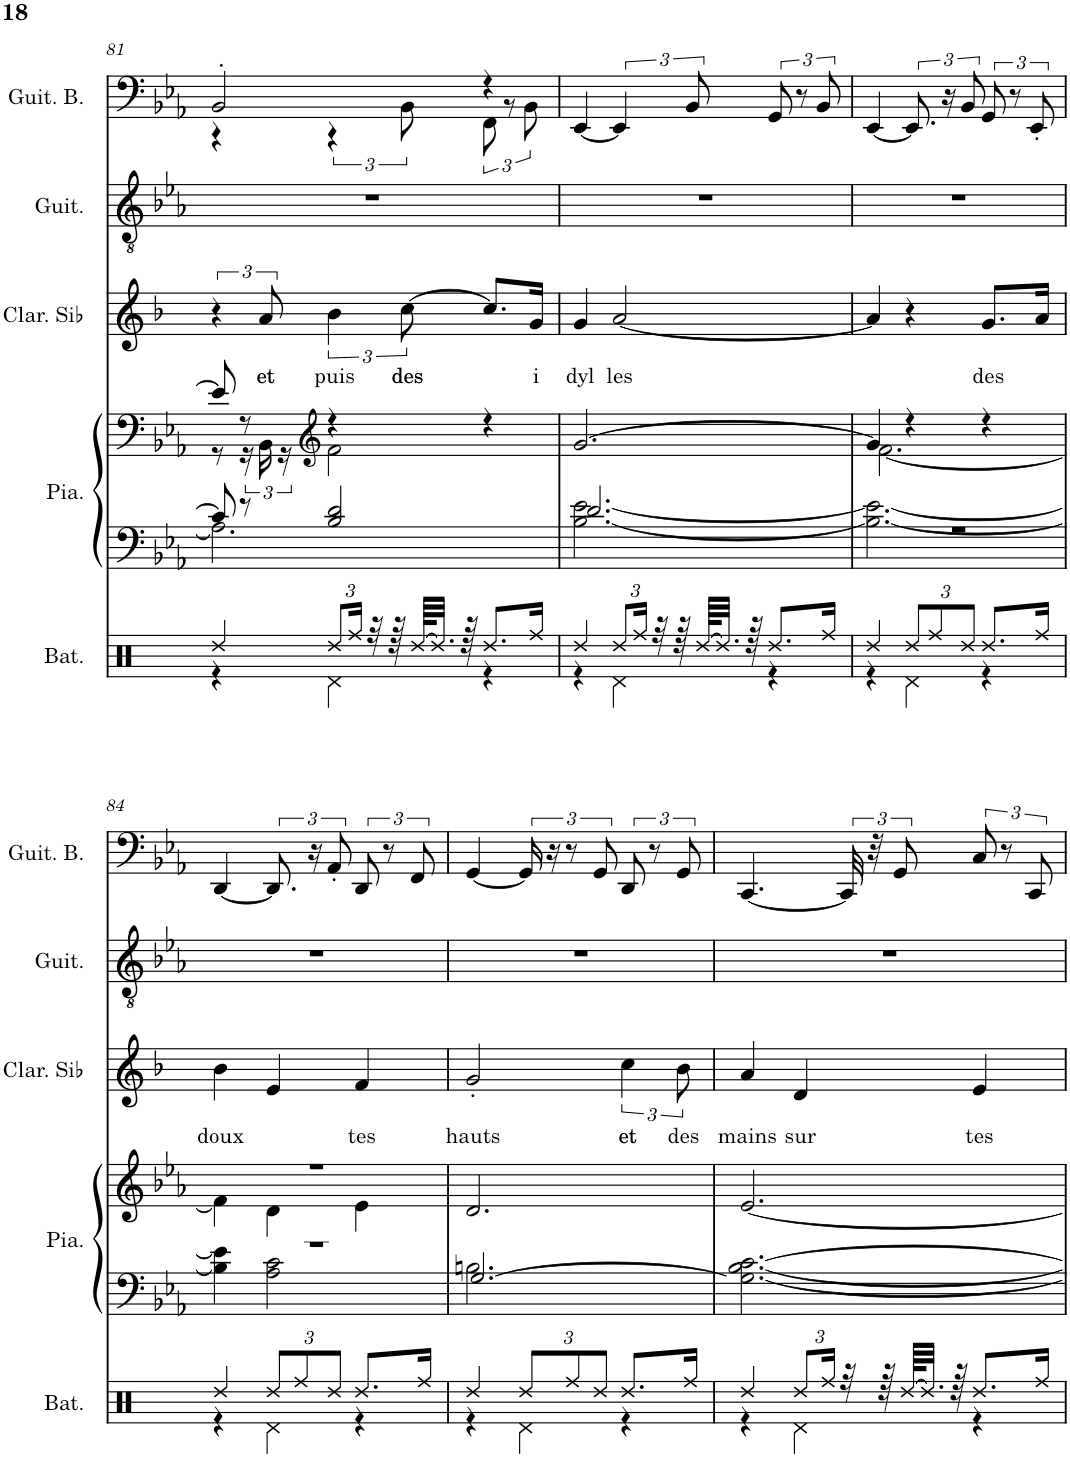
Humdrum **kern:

**kern	**kern	**kern	**kern	**text	**kern	**kern
*part5	*part4	*part4	*part3	*part3	*part2	*part1
*staff6	*staff5	*staff4	*staff3	*staff3	*staff2	*staff1
*I"Batterie	*I"Piano	*	*I"Clarinette en Sib	*	*I"Guitare classique	*I"Guitare Basse
*I'Bat.	*I'Pia.	*	*I'Clar. Sib	*	*I'Guit.	*I'Guit. B.
!!LO:PB:g=z
*clefX	*clefF4	*clefF4	*clefG2	*	*clefGv2	*clefF4
*	*	*	*Trd1c2	*	*	*Trd7c12
*k[]	*k[b-e-a-]	*k[b-e-a-]	*k[b-]	*	*k[b-e-a-]	*k[b-e-a-]
*M3/4	*M3/4	*M3/4	*M3/4	*	*M3/4	*M3/4
=81	=81	=81	=81	=81	=81	=81
*^	*^	*^	*	*	*	*^
4Rdd/	4r	8c/]	2.A-\]	8e-/]	8r	6r	.	2.r	2BB-'/	4r
.	.	8r	.	8r	24r	.	.	.	.	.
!	!	!	!	!	!	!	!LO:LY:b	!	!	!
.	.	.	.	.	24BB-\	12a/	et	.	.	.
.	.	.	.	.	24r	.	.	.	.	.
*	*	*	*	*clefG2	*	*	*	*	*	*
*Xbrackettup	*	*	*	*	*	*	*	*	*	*
!	!	!	!	!	!	!	!LO:LY:b	!	!	!
12Rdd/L	4Rd\	2B-/ 2d/	.	4r	2f\	6b-\	puis	.	.	6r
24Rff/Jk	.	.	.	.	.	.	.	.	.	.
32r	.	.	.	.	.	.	.	.	.	.
64r	.	.	.	.	.	.	.	.	.	.
!	!	!	!	!	!	!	!LO:LY:b	!	!	!
.	.	.	.	.	.	[12cc\	des	.	.	12BB-\
[64Rdd/KLLL	.	.	.	.	.	.	.	.	.	.
32.Rdd/JJJ]	.	.	.	.	.	.	.	.	.	.
64r	.	.	.	.	.	.	.	.	.	.
8.Rdd/L	4r	.	.	4r	.	8.cc/L]	.	.	4r	12FF\
.	.	.	.	.	.	.	.	.	.	12r
.	.	.	.	.	.	.	.	.	.	12BB-\
!	!	!	!	!	!	!	!LO:LY:b	!	!	!
16Rff/Jk	.	.	.	.	.	16g/Jk	i	.	.	.
*	*	*	*	*v	*v	*	*	*	*v	*v
=82	=82	=82	=82	=82	=82	=82	=82	=82
!	!	!	!	!	!	!LO:LY:b	!	!
4Rdd/	4r	2.d/	[2.B-\ [2.e-\	[2.g/	4g/	dyl	2.r	[4EE-/
!	!	!	!	!	!	!LO:LY:b	!	!
12Rdd/L	4Rd\	.	.	.	[2a/	les	.	6EE-/]
24Rff/Jk	.	.	.	.	.	.	.	.
32r	.	.	.	.	.	.	.	.
64r	.	.	.	.	.	.	.	.
.	.	.	.	.	.	.	.	12BB-/
[64Rdd/KLLL	.	.	.	.	.	.	.	.
32.Rdd/JJJ]	.	.	.	.	.	.	.	.
64r	.	.	.	.	.	.	.	.
8.Rdd/L	4r	.	.	.	.	.	.	12GG/
.	.	.	.	.	.	.	.	12r
.	.	.	.	.	.	.	.	12BB-/
16Rff/Jk	.	.	.	.	.	.	.	.
=83	=83	=83	=83	=83	=83	=83	=83	=83
*	*	*	*	*^	*	*	*	*
4Rdd/	4r	2.r	2.B-\_ 2.e-\_	4g/]	[2.f\	4a/]	.	2.r	[4EE-/
12Rdd/L	4Rd\	.	.	4r	.	4r	.	.	12.EE-/]
12Rff/	.	.	.	.	.	.	.	.	.
.	.	.	.	.	.	.	.	.	24r
12Rdd/J	.	.	.	.	.	.	.	.	12BB-/
!	!	!	!	!	!	!	!LO:LY:b	!	!
8.Rdd/L	4r	.	.	4r	.	8.g/L	des	.	12GG/
.	.	.	.	.	.	.	.	.	12r
.	.	.	.	.	.	.	.	.	12EE-'/
16Rff/Jk	.	.	.	.	.	16a/Jk	.	.	.
!!LO:LB:g=z
=84	=84	=84	=84	=84	=84	=84	=84	=84	=84
!	!	!	!	!	!	!	!LO:LY:b	!	!
4Rdd/	4r	2.r	4B-\] 4e-\]	2.r	4f\]	4b-\	doux	2.r	[4DD/
12Rdd/L	4Rd\	.	2A-\ 2c\	.	4d\	4e/	.	.	12.DD/]
12Rff/	.	.	.	.	.	.	.	.	.
.	.	.	.	.	.	.	.	.	24r
12Rdd/J	.	.	.	.	.	.	.	.	12AA-'/
!	!	!	!	!	!	!	!LO:LY:b	!	!
8.Rdd/L	4r	.	.	.	4e-\	4f/	tes	.	12DD/
.	.	.	.	.	.	.	.	.	12r
.	.	.	.	.	.	.	.	.	12FF/
16Rff/Jk	.	.	.	.	.	.	.	.	.
*	*	*	*	*v	*v	*	*	*	*
=85	=85	=85	=85	=85	=85	=85	=85	=85
!	!	!	!	!	!	!LO:LY:b	!	!
4Rdd/	4r	[2.G/	2.Bn\	2.d/	2g'/	hauts	2.r	[4GG/
12Rdd/L	4Rd\	.	.	.	.	.	.	24GG/]
.	.	.	.	.	.	.	.	24r
12Rff/	.	.	.	.	.	.	.	12r
12Rdd/J	.	.	.	.	.	.	.	12GG/
!	!	!	!	!	!	!LO:LY:b	!	!
8.Rdd/L	4r	.	.	.	6cc\	et	.	12DD/
.	.	.	.	.	.	.	.	12r
!	!	!	!	!	!	!LO:LY:b	!	!
.	.	.	.	.	12b-\	des	.	12GG/
16Rff/Jk	.	.	.	.	.	.	.	.
*	*	*v	*v	*	*	*	*	*
=86	=86	=86	=86	=86	=86	=86	=86
!	!	!	!	!	!LO:LY:b	!	!
4Rdd/	4r	2.G\_ [2.B-\ [2.c\	[2.e-/	4a/	mains	2.r	[4.CC/
!	!	!	!	!	!LO:LY:b	!	!
12Rdd/L	4Rd\	.	.	4d/	sur	.	.
24Rff/Jk	.	.	.	.	.	.	.
32r	.	.	.	.	.	.	48CC/]
.	.	.	.	.	.	.	48r
64r	.	.	.	.	.	.	.
.	.	.	.	.	.	.	12GG/
[64Rdd/KLLL	.	.	.	.	.	.	.
32.Rdd/JJJ]	.	.	.	.	.	.	.
64r	.	.	.	.	.	.	.
!	!	!	!	!	!LO:LY:b	!	!
8.Rdd/L	4r	.	.	4e/	tes	.	12C/
.	.	.	.	.	.	.	12r
.	.	.	.	.	.	.	12CC/
16Rff/Jk	.	.	.	.	.	.	.
*v	*v	*	*	*	*	*	*
=	=	=	=	=	=	=
*-	*-	*-	*-	*-	*-	*-
